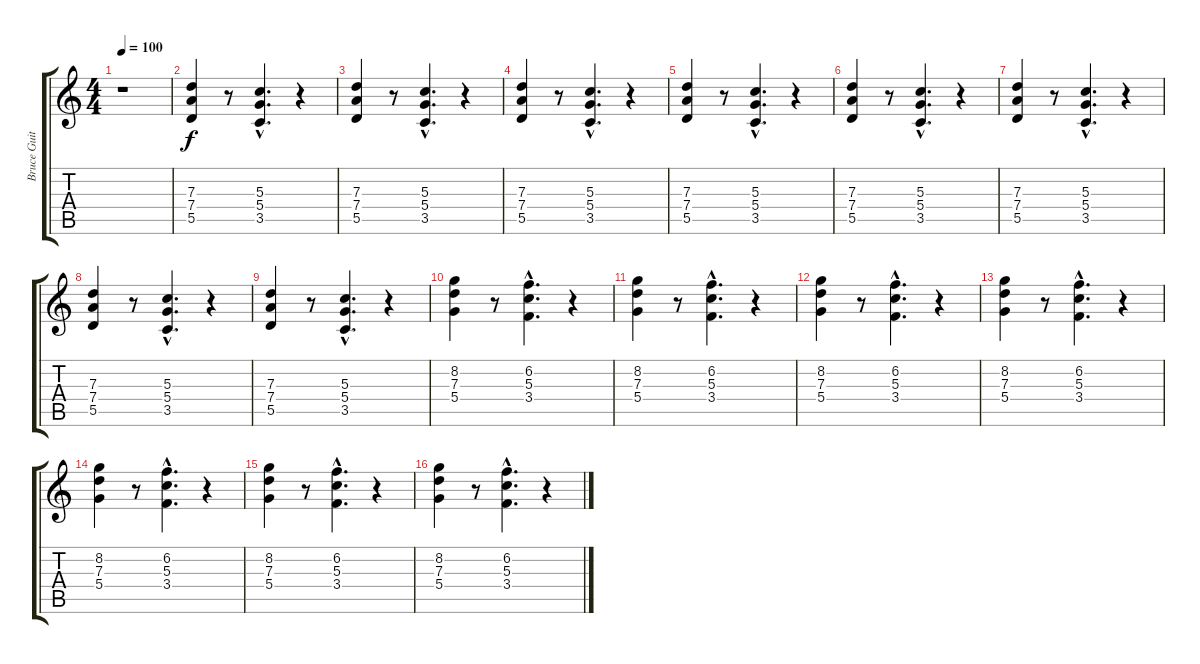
\track ("Bruce Guitar" "Bruce Guit") {instrument distortionguitar}
\staff {score tabs}
\tuning (E4 B3 G3 D3 A2 E2) {hide}
\ts (4 4)
\tempo 100
\clef g2
\ks c
r.1{dy f instrument distortionguitar} |
(7.3 7.4 5.5).4 r.8 (5.3{hac} 5.4{hac} 3.5{hac}).4{d} r.4 |
(7.3 7.4 5.5).4 r.8 (5.3{hac} 5.4{hac} 3.5{hac}).4{d} r.4 |
(7.3 7.4 5.5).4 r.8 (5.3{hac} 5.4{hac} 3.5{hac}).4{d} r.4 |
(7.3 7.4 5.5).4 r.8 (5.3{hac} 5.4{hac} 3.5{hac}).4{d} r.4 |
(7.3 7.4 5.5).4 r.8 (5.3{hac} 5.4{hac} 3.5{hac}).4{d} r.4 |
(7.3 7.4 5.5).4 r.8 (5.3{hac} 5.4{hac} 3.5{hac}).4{d} r.4 |
(7.3 7.4 5.5).4 r.8 (5.3{hac} 5.4{hac} 3.5{hac}).4{d} r.4 |
(7.3 7.4 5.5).4 r.8 (5.3{hac} 5.4{hac} 3.5{hac}).4{d} r.4 |
(8.2 7.3 5.4).4 r.8 (6.2{hac} 5.3{hac} 3.4{hac}).4{d} r.4 |
(8.2 7.3 5.4).4 r.8 (6.2{hac} 5.3{hac} 3.4{hac}).4{d} r.4 |
(8.2 7.3 5.4).4 r.8 (6.2{hac} 5.3{hac} 3.4{hac}).4{d} r.4 |
(8.2 7.3 5.4).4 r.8 (6.2{hac} 5.3{hac} 3.4{hac}).4{d} r.4 |
(8.2 7.3 5.4).4 r.8 (6.2{hac} 5.3{hac} 3.4{hac}).4{d} r.4 |
(8.2 7.3 5.4).4 r.8 (6.2{hac} 5.3{hac} 3.4{hac}).4{d} r.4 |
(8.2 7.3 5.4).4 r.8 (6.2{hac} 5.3{hac} 3.4{hac}).4{d} r.4
